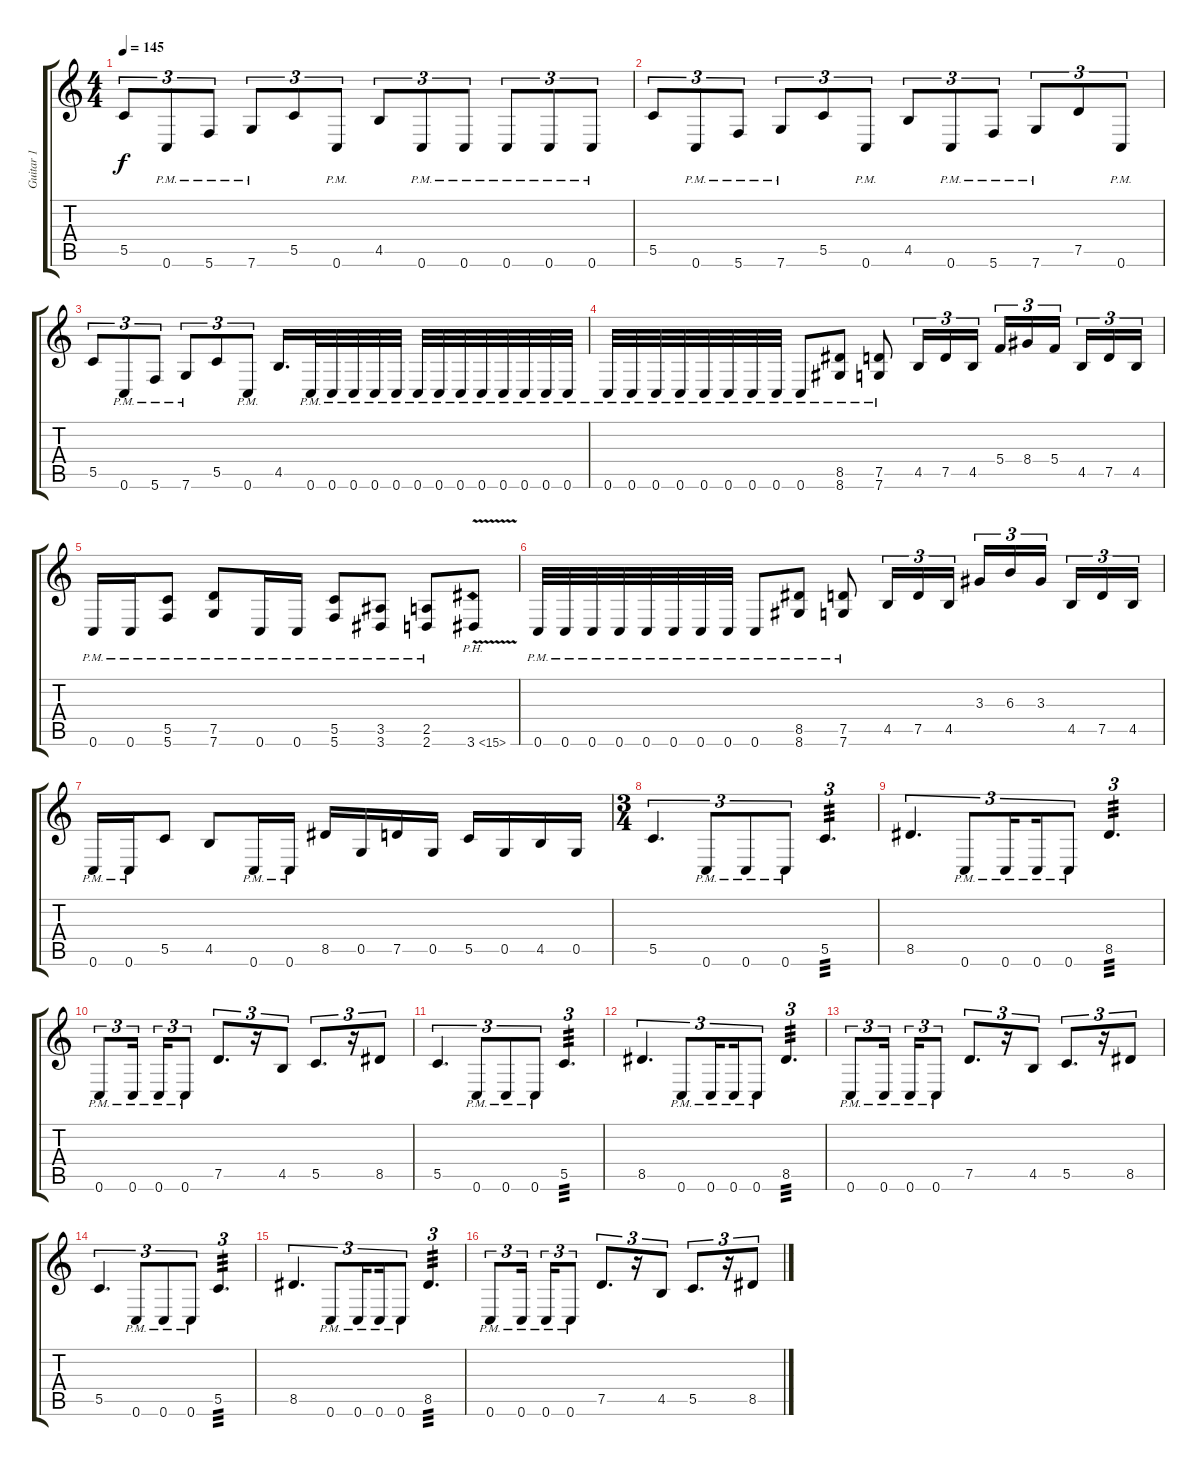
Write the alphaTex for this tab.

\track ("Guitar 1" "Guitar 1") {instrument distortionguitar}
\staff {score tabs}
\tuning (D4 A3 F3 C3 G2 C2) {hide}
\ts (4 4)
\tempo 145
\clef g2
\ks c
5.5.8{tu (3 2) dy f} 0.6{pm}.8{tu (3 2)} 5.6{pm}.8{tu (3 2)} 7.6{pm}.8{tu (3 2)} 5.5.8{tu (3 2)} 0.6{pm}.8{tu (3 2)} 4.5.8{tu (3 2)} 0.6{pm}.8{tu (3 2)} 0.6{pm}.8{tu (3 2)} 0.6{pm}.8{tu (3 2)} 0.6{pm}.8{tu (3 2)} 0.6{pm}.8{tu (3 2)} |
5.5.8{tu (3 2)} 0.6{pm}.8{tu (3 2)} 5.6{pm}.8{tu (3 2)} 7.6{pm}.8{tu (3 2)} 5.5.8{tu (3 2)} 0.6{pm}.8{tu (3 2)} 4.5.8{tu (3 2)} 0.6{pm}.8{tu (3 2)} 5.6{pm}.8{tu (3 2)} 7.6{pm}.8{tu (3 2)} 7.5.8{tu (3 2)} 0.6{pm}.8{tu (3 2)} |
5.5.8{tu (3 2)} 0.6{pm}.8{tu (3 2)} 5.6{pm}.8{tu (3 2)} 7.6{pm}.8{tu (3 2)} 5.5.8{tu (3 2)} 0.6{pm}.8{tu (3 2)} 4.5.16{d} 0.6{pm}.32 0.6{pm}.32 0.6{pm}.32 0.6{pm}.32 0.6{pm}.32 0.6{pm}.32 0.6{pm}.32 0.6{pm}.32 0.6{pm}.32 0.6{pm}.32 0.6{pm}.32 0.6{pm}.32 0.6{pm}.32 |
0.6{pm}.32 0.6{pm}.32 0.6{pm}.32 0.6{pm}.32 0.6{pm}.32 0.6{pm}.32 0.6{pm}.32 0.6{pm}.32 0.6{pm}.8 (8.5{pm} 8.6{pm}).8 (7.5{pm} 7.6{pm}).8 4.5.16{tu (3 2)} 7.5.16{tu (3 2)} 4.5.16{tu (3 2)} 5.4.16{tu (3 2)} 8.4.16{tu (3 2)} 5.4.16{tu (3 2) beam splitsecondary} 4.5.16{tu (3 2)} 7.5.16{tu (3 2)} 4.5.16{tu (3 2)} |
0.6{pm}.16 0.6{pm}.16 (5.5{pm} 5.6{pm}).8 (7.5{pm} 7.6{pm}).8 0.6{pm}.16 0.6{pm}.16 (5.5{pm} 5.6{pm}).8 (3.5{pm} 3.6{pm}).8 (2.5{pm} 2.6{pm}).8 3.6{ph 12 v}.8{instrument guitarharmonics} |
0.6{pm}.32{instrument distortionguitar} 0.6{pm}.32 0.6{pm}.32 0.6{pm}.32 0.6{pm}.32 0.6{pm}.32 0.6{pm}.32 0.6{pm}.32 0.6{pm}.8 (8.5{pm} 8.6{pm}).8 (7.5{pm} 7.6{pm}).8 4.5.16{tu (3 2)} 7.5.16{tu (3 2)} 4.5.16{tu (3 2)} 3.3.16{tu (3 2)} 6.3.16{tu (3 2)} 3.3.16{tu (3 2) beam splitsecondary} 4.5.16{tu (3 2)} 7.5.16{tu (3 2)} 4.5.16{tu (3 2)} |
0.6{pm}.16 0.6{pm}.16 5.5.8 4.5.8 0.6{pm}.16 0.6{pm}.16 8.5.16 0.5.16 7.5.16 0.5.16 5.5.16 0.5.16 4.5.16 0.5.16 |
\ts (3 4)
5.5.4{d tu (3 2)} 0.6{pm}.8{tu (3 2)} 0.6{pm}.8{tu (3 2)} 0.6{pm}.8{tu (3 2)} 5.5.4{d tu (3 2) tp 3} |
8.5.4{d tu (3 2)} 0.6{pm}.8{tu (3 2)} 0.6{pm}.16{tu (3 2) beam splitsecondary} 0.6{pm}.16{tu (3 2)} 0.6{pm}.8{tu (3 2)} 8.5.4{d tu (3 2) tp 3} |
0.6{pm}.8{tu (3 2)} 0.6{pm}.16{tu (3 2) beam splitsecondary} 0.6{pm}.16{tu (3 2)} 0.6{pm}.8{tu (3 2)} 7.5.8{d tu (3 2)} r.16{tu (3 2)} 4.5.8{tu (3 2)} 5.5.8{d tu (3 2)} r.16{tu (3 2)} 8.5.8{tu (3 2)} |
5.5.4{d tu (3 2)} 0.6{pm}.8{tu (3 2)} 0.6{pm}.8{tu (3 2)} 0.6{pm}.8{tu (3 2)} 5.5.4{d tu (3 2) tp 3} |
8.5.4{d tu (3 2)} 0.6{pm}.8{tu (3 2)} 0.6{pm}.16{tu (3 2) beam splitsecondary} 0.6{pm}.16{tu (3 2)} 0.6{pm}.8{tu (3 2)} 8.5.4{d tu (3 2) tp 3} |
0.6{pm}.8{tu (3 2)} 0.6{pm}.16{tu (3 2) beam splitsecondary} 0.6{pm}.16{tu (3 2)} 0.6{pm}.8{tu (3 2)} 7.5.8{d tu (3 2)} r.16{tu (3 2)} 4.5.8{tu (3 2)} 5.5.8{d tu (3 2)} r.16{tu (3 2)} 8.5.8{tu (3 2)} |
5.5.4{d tu (3 2)} 0.6{pm}.8{tu (3 2)} 0.6{pm}.8{tu (3 2)} 0.6{pm}.8{tu (3 2)} 5.5.4{d tu (3 2) tp 3} |
8.5.4{d tu (3 2)} 0.6{pm}.8{tu (3 2)} 0.6{pm}.16{tu (3 2) beam splitsecondary} 0.6{pm}.16{tu (3 2)} 0.6{pm}.8{tu (3 2)} 8.5.4{d tu (3 2) tp 3} |
0.6{pm}.8{tu (3 2)} 0.6{pm}.16{tu (3 2) beam splitsecondary} 0.6{pm}.16{tu (3 2)} 0.6{pm}.8{tu (3 2)} 7.5.8{d tu (3 2)} r.16{tu (3 2)} 4.5.8{tu (3 2)} 5.5.8{d tu (3 2)} r.16{tu (3 2)} 8.5.8{tu (3 2)}
